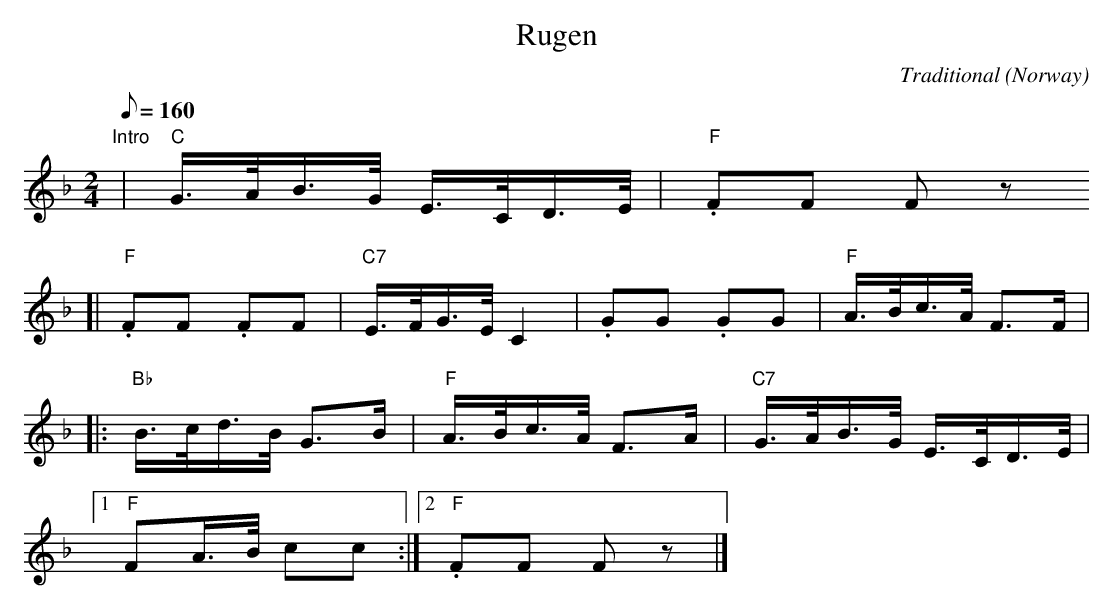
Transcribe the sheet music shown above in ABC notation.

X:1
T:Rugen
O:Norway
C:Traditional
L:1/16
M:2/4
Q:1/8=160
K:F
"Intro"|\
"C"G>AB>G E>CD>E | "F".F2F2 F2 z2
[| "F".F2F2 .F2F2 | "C7"E>FG>E C4 | .G2G2 .G2G2 | "F"A>Bc>A F2>F2 |
|: "Bb"B>cd>B G2>B2 | "F"A>Bc>A F2>A2 | "C7"G>AB>G E>CD>E |
[1 "F"F2A>B c2c2 :|[2"F".F2F2 F2 z2 |]
